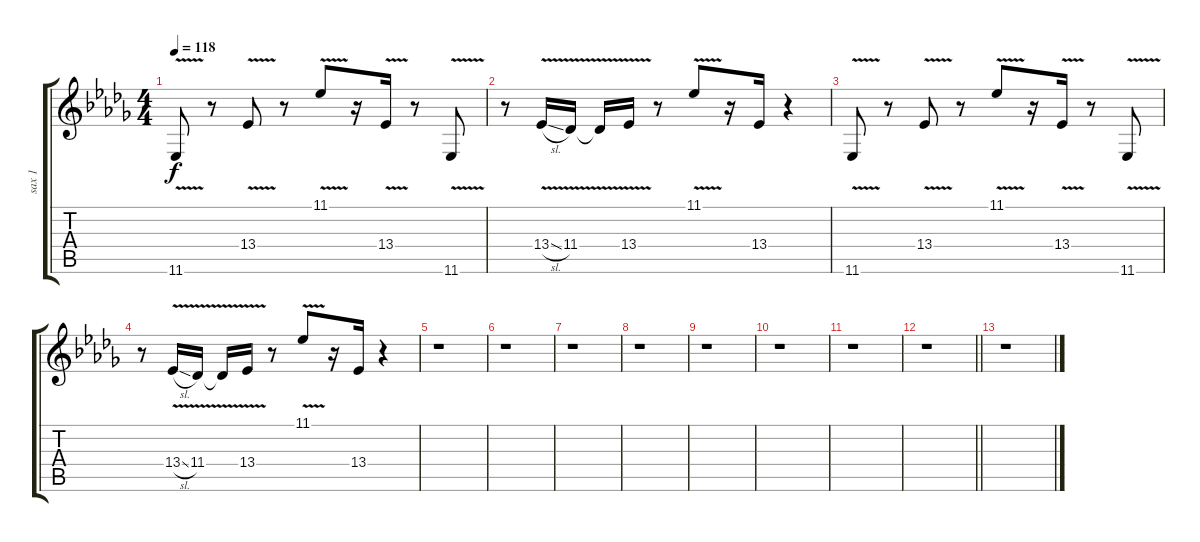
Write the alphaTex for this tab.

\track ("sax 1" "sax 1") {instrument altosax}
\staff {score tabs}
\tuning (E4 B3 G3 D3 A2 E2) {hide}
\ts (4 4)
\tempo 118
\clef g2
\ks db
11.6{v}.8{dy f} r.8 13.4{v}.8 r.8 11.1{v}.8 r.16 13.4{v}.16 r.8 11.6{v}.8 |
r.8 13.4{v sl}.16 11.4{v}.16 11.4{t}.16 13.4{v}.16 r.8 11.1{v}.8 r.16 13.4.16 r.4 |
11.6{v}.8 r.8 13.4{v}.8 r.8 11.1{v}.8 r.16 13.4{v}.16 r.8 11.6{v}.8 |
r.8 13.4{v sl}.16 11.4{v}.16 11.4{t}.16 13.4{v}.16 r.8 11.1{v}.8 r.16 13.4.16 r.4 |
r.1 |
r.1 |
r.1 |
r.1 |
r.1 |
r.1 |
r.1 |
\barLineRight lightlight
r.1 |
r.1
